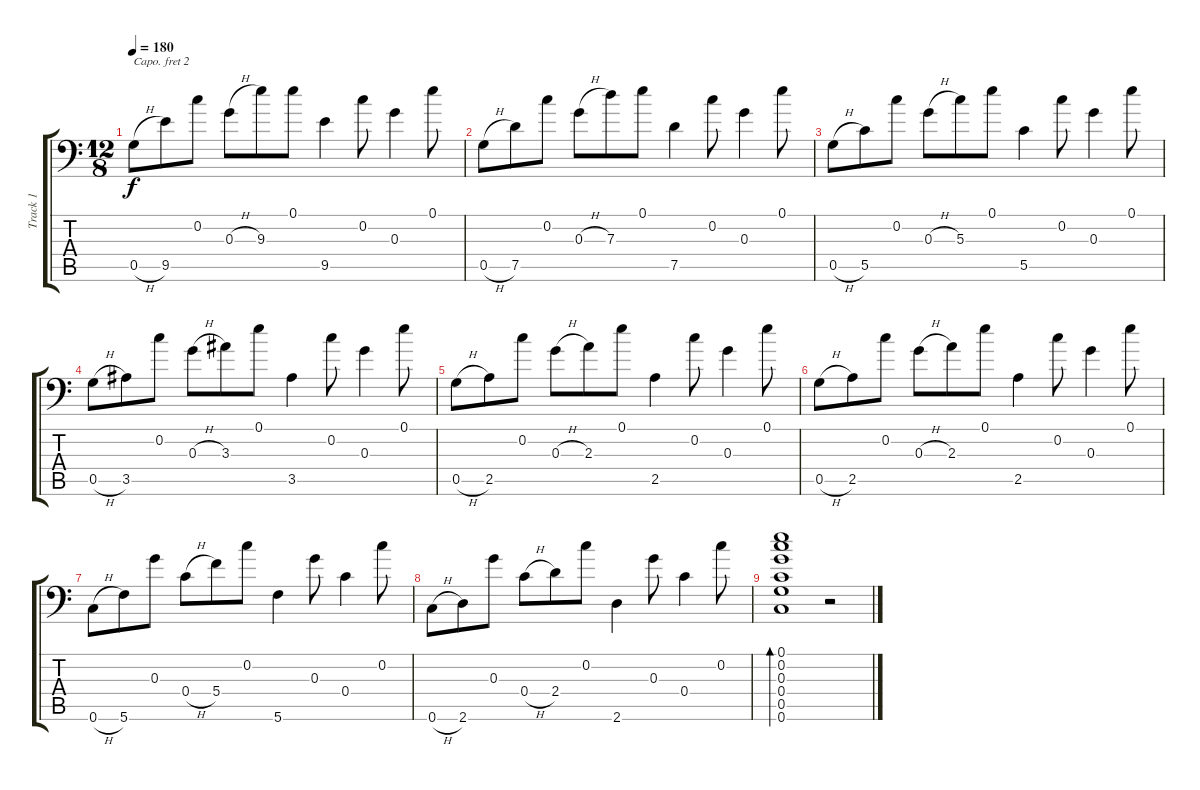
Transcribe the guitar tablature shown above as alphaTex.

\track ("Track 1" "Track 1") {instrument acousticguitarsteel}
\staff {score tabs}
\capo 2
\tuning (D4 Bb3 F3 Bb2 F2 Bb1) {hide}
\ts (12 8)
\tempo 180
\clef f4
\ks c
0.5{h}.8{dy f} 9.5.8 0.2.8 0.3{h}.8 9.3.8 0.1.8 9.5.4 0.2.8 0.3.4 0.1.8 |
0.5{h}.8 7.5.8 0.2.8 0.3{h}.8 7.3.8 0.1.8 7.5.4 0.2.8 0.3.4 0.1.8 |
0.5{h}.8 5.5.8 0.2.8 0.3{h}.8 5.3.8 0.1.8 5.5.4 0.2.8 0.3.4 0.1.8 |
0.5{h}.8 3.5.8 0.2.8 0.3{h}.8 3.3.8 0.1.8 3.5.4 0.2.8 0.3.4 0.1.8 |
0.5{h}.8 2.5.8 0.2.8 0.3{h}.8 2.3.8 0.1.8 2.5.4 0.2.8 0.3.4 0.1.8 |
0.5{h}.8 2.5.8 0.2.8 0.3{h}.8 2.3.8 0.1.8 2.5.4 0.2.8 0.3.4 0.1.8 |
0.6{h}.8 5.6.8 0.3.8 0.4{h}.8 5.4.8 0.2.8 5.6.4 0.3.8 0.4.4 0.2.8 |
0.6{h}.8 2.6.8 0.3.8 0.4{h}.8 2.4.8 0.2.8 2.6.4 0.3.8 0.4.4 0.2.8 |
(0.1 0.2 0.3 0.4 0.5 0.6).1{bd 480} r.2
